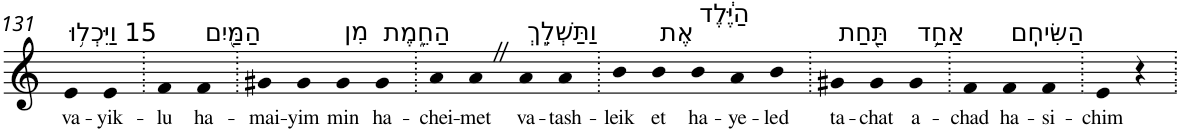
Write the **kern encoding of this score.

**kern	**text
*part1	*part1
*staff1	*staff1
*I"Piano	*
*I'Pno	*
!!LO:PB:g=z
*clefG2	*
*k[]	*
=131	=131
!LO:TX:a:t=15 וַיִּכְל֥וּ	!
!	!LO:LY:b
4e	va-
!	!LO:LY:b
4e	-yik-
=132.	=132.
!	!LO:LY:b
4f	-lu
!LO:TX:a:t=הַמַּ֖יִם	!
!	!LO:LY:b
4f	ha-
=133.	=133.
!	!LO:LY:b
4g#X	-mai-
!	!LO:LY:b
4g#	-yim
!LO:TX:a:t=מִן	!
!	!LO:LY:b
4g#	min
!LO:TX:a:t=הַחֵ֑מֶת	!
!	!LO:LY:b
4g#	ha-
=134.	=134.
!	!LO:LY:b
4a	-chei-
!	!LO:LY:b
4aZ	-met
!LO:TX:a:t=וַתַּשְׁלֵ֣ךְ	!
!	!LO:LY:b
4a	va-
!	!LO:LY:b
4a	-tash-
=135.	=135.
!	!LO:LY:b
4b	-leik
!LO:TX:a:t=אֶת	!
!	!LO:LY:b
4b	et
!LO:TX:a:t=הַיֶּ֔לֶד	!
!	!LO:LY:b
4b	ha-
!	!LO:LY:b
4a	-ye-
!	!LO:LY:b
4b	-led
=136.	=136.
!LO:TX:a:t=תַּ֖חַת	!
!	!LO:LY:b
4g#X	ta-
!	!LO:LY:b
4g#	-chat
!LO:TX:a:t=אַחַ֥ד	!
!	!LO:LY:b
4g#	a-
=137.	=137.
!	!LO:LY:b
4f	-chad
!LO:TX:a:t=הַשִּׂיחִֽם	!
!	!LO:LY:b
4f	ha-
!	!LO:LY:b
4f	-si-
=138.	=138.
!	!LO:LY:b
4e	-chim
4r	.
=.	=.
*-	*-
